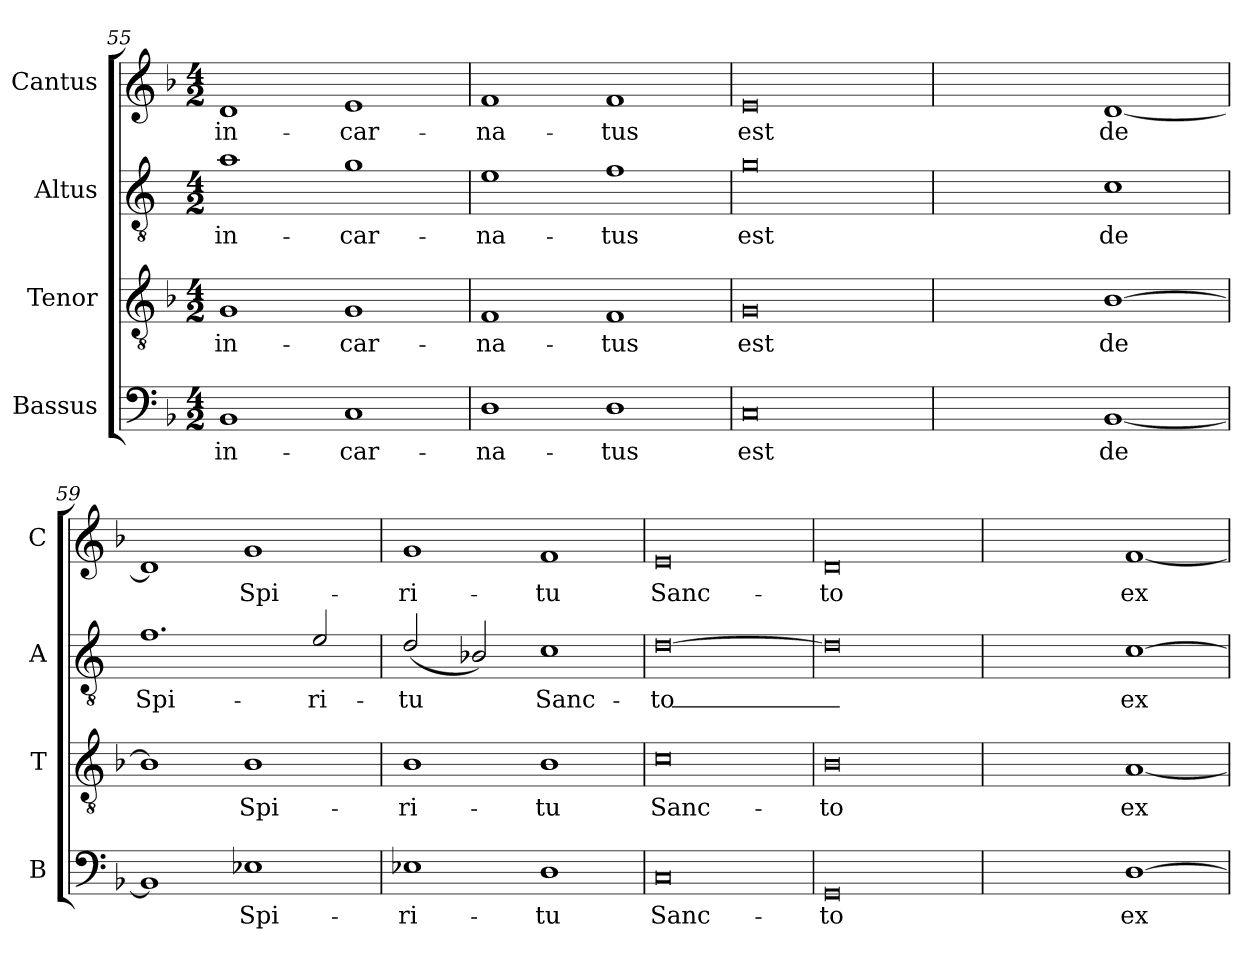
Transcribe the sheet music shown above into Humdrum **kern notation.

**kern	**text	**kern	**text	**kern	**text	**kern	**text
*part4	*part4	*part3	*part3	*part2	*part2	*part1	*part1
*staff4	*staff4	*staff3	*staff3	*staff2	*staff2	*staff1	*staff1
*I"Bassus	*	*I"Tenor	*	*I"Altus	*	*I"Cantus	*
*I'B	*	*I'T	*	*I'A	*	*I'C	*
*clefF4	*	*clefGv2	*	*clefGv2	*	*clefG2	*
*	*	*	*	*ITrd4c7	*	*	*
*k[b-]	*	*k[b-]	*	*k[b-]	*	*k[b-]	*
*M4/2	*	*M4/2	*	*M4/2	*	*M4/2	*
=55	=55	=55	=55	=55	=55	=55	=55
!	!LO:LY:b	!	!LO:LY:b	!	!LO:LY:b	!	!LO:LY:b
1BB-	in-	1G	in-	1d	in-	1d	in-
!	!LO:LY:b	!	!LO:LY:b	!	!LO:LY:b	!	!LO:LY:b
1C	car-	1G	car-	1c	car-	1e	car-
=56	=56	=56	=56	=56	=56	=56	=56
!	!LO:LY:b	!	!LO:LY:b	!	!LO:LY:b	!	!LO:LY:b
1D	na-	1F	na-	1A	na-	1f	na-
!	!LO:LY:b	!	!LO:LY:b	!	!LO:LY:b	!	!LO:LY:b
1D	tus	1F	tus	1B-	tus	1f	tus
=57	=57	=57	=57	=57	=57	=57	=57
!	!LO:LY:b	!	!LO:LY:b	!	!LO:LY:b	!	!LO:LY:b
0C	est	0G	est	0c	est	0e	est
=58	=58	=58	=58	=58	=58	=58	=58
2ryy	.	2ryy	.	2ryy	.	2ryy	.
2ryy	.	2ryy	.	2ryy	.	2ryy	.
!	!LO:LY:b	!	!LO:LY:b	!	!LO:LY:b	!	!LO:LY:b
[1BB-	de	[1B-	de	1F	de	[1d	de
=59	=59	=59	=59	=59	=59	=59	=59
!	!	!	!	!	!LO:LY:b	!	!
1BB-]	.	1B-]	.	1.B-	Spi-	1d]	.
!	!LO:LY:b	!	!LO:LY:b	!	!	!	!LO:LY:b
1E-X	Spi-	1B-	Spi-	.	.	1g	Spi-
!	!	!	!	!	!LO:LY:b	!	!
.	.	.	.	2A/	ri-	.	.
=60	=60	=60	=60	=60	=60	=60	=60
!	!LO:LY:b	!	!LO:LY:b	!	!LO:LY:b	!	!LO:LY:b
1E-X	ri-	1B-	ri-	(2G/	tu	1g	ri-
.	.	.	.	2E-X/)	.	.	.
!	!LO:LY:b	!	!LO:LY:b	!	!LO:LY:b	!	!LO:LY:b
1D	tu	1B-	tu	1F	Sanc-	1f	tu
=61	=61	=61	=61	=61	=61	=61	=61
!	!LO:LY:b	!	!LO:LY:b	!	!LO:LY:b	!	!LO:LY:b
0C	Sanc-	0c	Sanc-	[0G	to_-	0e	Sanc-
!!LO:LB:g=z
=62	=62	=62	=62	=62	=62	=62	=62
!	!LO:LY:b	!	!LO:LY:b	!	!LO:LY:b	!	!LO:LY:b
0GG	to	0B-	to	0G]	_	0d	to
=63	=63	=63	=63	=63	=63	=63	=63
2ryy	.	2ryy	.	2ryy	.	2ryy	.
2ryy	.	2ryy	.	2ryy	.	2ryy	.
!	!LO:LY:b	!	!LO:LY:b	!	!LO:LY:b	!	!LO:LY:b
[1D	ex	[1A	ex	[1F	ex	[1f	ex
=	=	=	=	=	=	=	=
*-	*-	*-	*-	*-	*-	*-	*-
